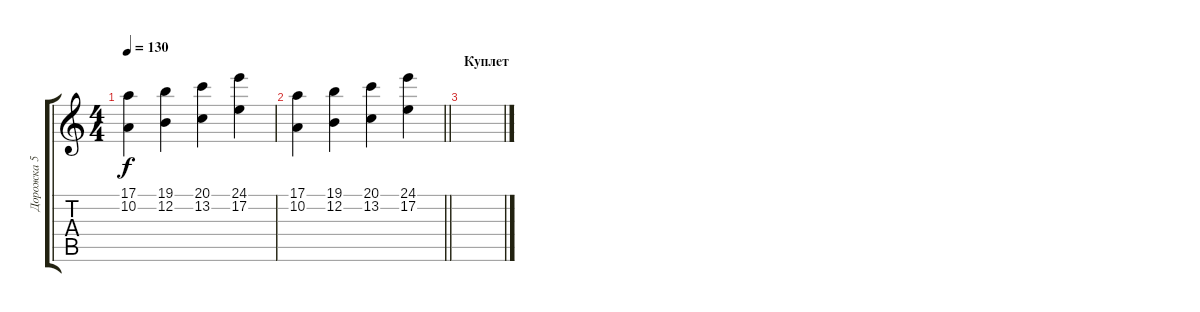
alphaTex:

\track ("Дорожка 5" "Дорожка 5") {instrument stringensemble1}
\staff {score tabs}
\tuning (E4 B3 G3 D3 A2 E2) {hide}
\ts (4 4)
\tempo 130
\clef g2
\ks c
(17.1 10.2).4{dy f} (19.1 12.2).4 (20.1 13.2).4 (24.1 17.2).4 |
\barLineRight lightlight
(17.1 10.2).4 (19.1 12.2).4 (20.1 13.2).4 (24.1 17.2).4 |
\section ("" "Куплет")
